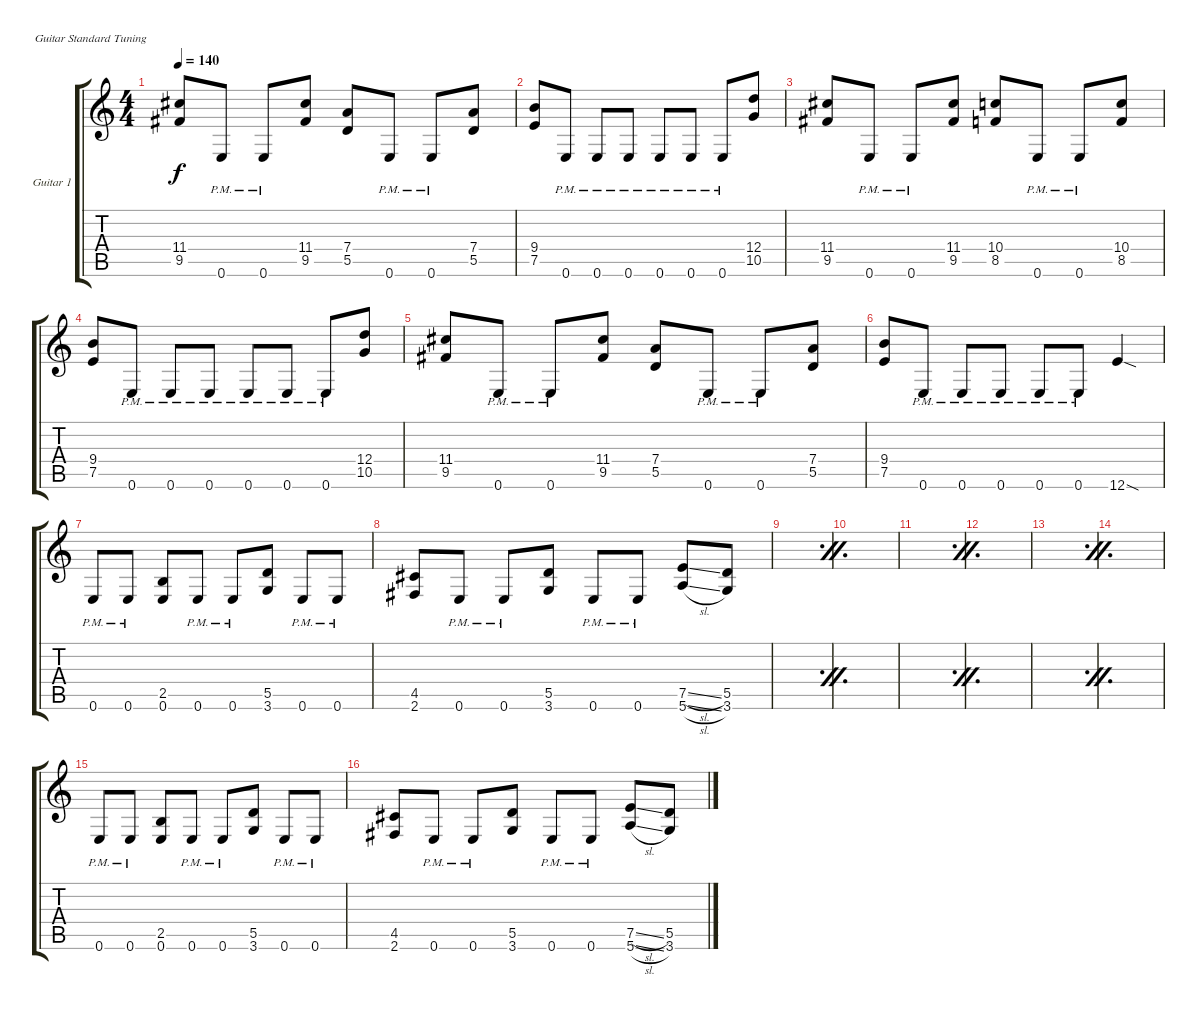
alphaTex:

\defaultSystemsLayout 4
\bracketExtendMode groupsimilarinstruments
\firstSystemTrackNameOrientation horizontal
\otherSystemsTrackNameOrientation horizontal
\track ("Guitar 1" "Guitar 1") {instrument distortionguitar}
\staff {score tabs}
\tuning (E4 B3 G3 D3 A2 E2)
\ts (4 4)
\tempo 140
\clef g2
\ks c
(11.4 9.5).8{dy f} 0.6{pm}.8 0.6{pm}.8 (11.4 9.5).8 (7.4 5.5).8 0.6{pm}.8 0.6{pm}.8 (7.4 5.5).8 |
(9.4 7.5).8 0.6{pm}.8 0.6{pm}.8 0.6{pm}.8 0.6{pm}.8 0.6{pm}.8 0.6{pm}.8 (12.4 10.5).8 |
(11.4 9.5).8 0.6{pm}.8 0.6{pm}.8 (11.4 9.5).8 (10.4 8.5).8 0.6{pm}.8 0.6{pm}.8 (10.4 8.5).8 |
(9.4 7.5).8 0.6{pm}.8 0.6{pm}.8 0.6{pm}.8 0.6{pm}.8 0.6{pm}.8 0.6{pm}.8 (12.4 10.5).8 |
(11.4 9.5).8 0.6{pm}.8 0.6{pm}.8 (11.4 9.5).8 (7.4 5.5).8 0.6{pm}.8 0.6{pm}.8 (7.4 5.5).8 |
(9.4 7.5).8 0.6{pm}.8 0.6{pm}.8 0.6{pm}.8 0.6{pm}.8 0.6{pm}.8 12.6{sod}.4 |
0.6{pm}.8 0.6{pm}.8 (2.5 0.6).8 0.6{pm}.8 0.6{pm}.8 (5.5 3.6).8 0.6{pm}.8 0.6{pm}.8 |
(4.5 2.6).8 0.6{pm}.8 0.6{pm}.8 (5.5 3.6).8 0.6{pm}.8 0.6{pm}.8 (7.5{sl} 5.6{sl}).8 (5.5 3.6).8 |
\simile firstofdouble
|
\simile secondofdouble
|
\simile firstofdouble
|
\simile secondofdouble
|
\simile firstofdouble
|
\simile secondofdouble
|
\simile none
0.6{pm}.8 0.6{pm}.8 (2.5 0.6).8 0.6{pm}.8 0.6{pm}.8 (5.5 3.6).8 0.6{pm}.8 0.6{pm}.8 |
(4.5 2.6).8 0.6{pm}.8 0.6{pm}.8 (5.5 3.6).8 0.6{pm}.8 0.6{pm}.8 (7.5{sl} 5.6{sl}).8 (5.5 3.6).8
